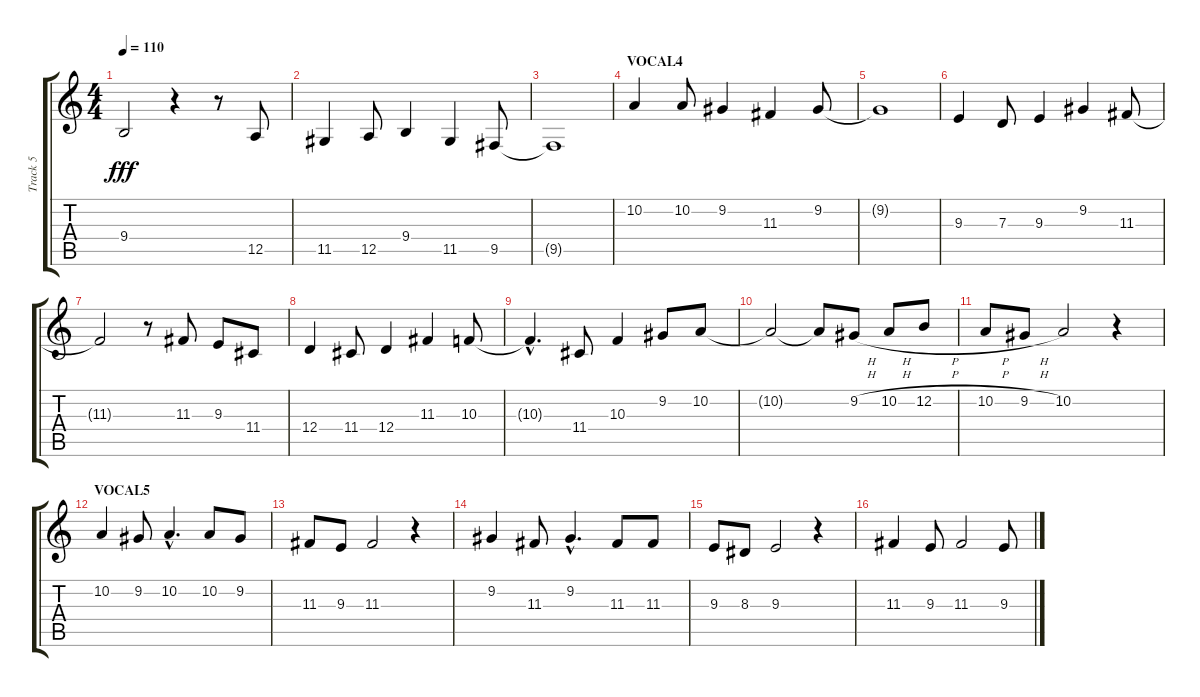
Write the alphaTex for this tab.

\track ("Track 5" "Track 5") {instrument stringensemble1}
\staff {score tabs}
\tuning (E4 B3 G3 D3 A2 E2) {hide}
\ts (4 4)
\tempo 110
\clef g2
\ks c
9.4{t}.2{dy fff} r.4 r.8 12.5.8 |
11.5.4 12.5.8 9.4.4 11.5.4 9.5.8 |
9.5{t}.1 |
\section ("" "VOCAL4")
10.2.4 10.2.8 9.2.4 11.3.4 9.2.8 |
9.2{t}.1 |
9.3.4 7.3.8 9.3.4 9.2.4 11.3.8 |
11.3{t}.2 r.8 11.3.8 9.3.8 11.4.8 |
12.4.4 11.4.8 12.4.4 11.3.4 10.3.8 |
10.3{hac t}.4{d} 11.4.8 10.3.4 9.2.8 10.2.8 |
10.2{t}.2 10.2{t}.8 9.2{h}.8 10.2{h}.8 12.2{h}.8 |
10.2{h}.8 9.2{h}.8 10.2.2 r.4 |
\section ("" "VOCAL5")
10.2.4 9.2.8 10.2{hac}.4{d} 10.2.8 9.2.8 |
11.3.8 9.3.8 11.3.2 r.4 |
9.2.4 11.3.8 9.2{hac}.4{d} 11.3.8 11.3.8 |
9.3.8 8.3.8 9.3.2 r.4 |
11.3.4 9.3.8 11.3.2 9.3.8
